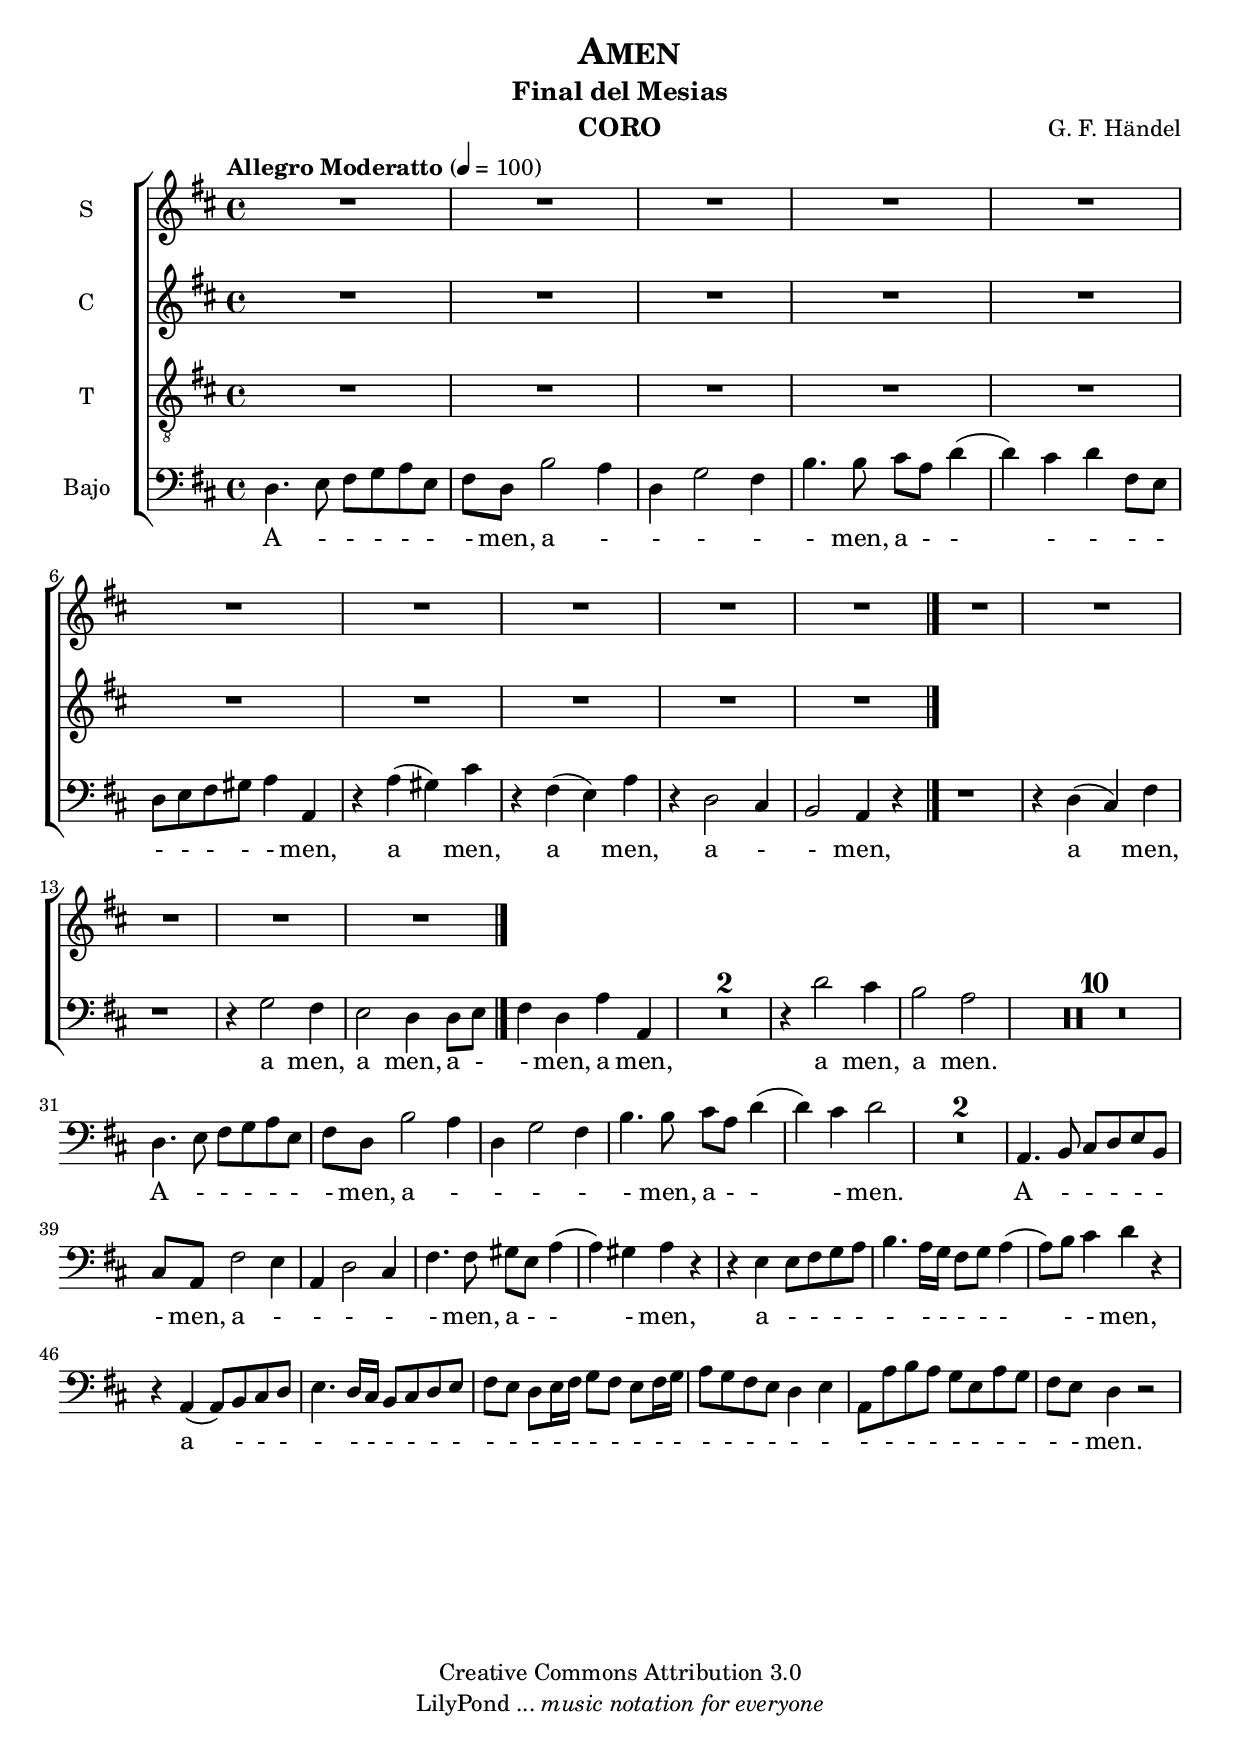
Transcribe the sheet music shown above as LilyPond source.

% Created on Mon Aug 29 16:03:40 CST 2011
% by serach.sam@

\version "2.19.49"

\header {
	title = \markup { \center-align { " " \caps "Amen" } }
        subtitle = "Final del Mesias"
	instrument = \markup { \smallCaps "CORO" }
	composer =  \markup { \center-column { "G. F. Händel" } }
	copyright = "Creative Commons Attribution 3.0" 
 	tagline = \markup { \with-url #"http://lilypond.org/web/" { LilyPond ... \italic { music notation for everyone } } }
 	breakbefore = ##t
}
	
soprano = \relative c'' {
		\key d \major
		\set Score.skipBars = ##t
		\dynamicUp
				
		R1*15
		\bar "|."
}
textos = \lyricmode {
	A men, a men
}

alto = \relative c' {
		\key d \major
		\set Score.skipBars = ##t
		\dynamicUp
				
		R1*10 
		\bar "|."
}
textoc = \lyricmode {
	A le lu ya, a le lu ya, a le lu ya, a le lu ya, a le lu ya, a le lu ya,
}

tenor = \relative c' {
		\key d \major
		\set Score.skipBars = ##t
		\dynamicUp
				
		R1*5
}
textot = \lyricmode {
	A le lu ya, a le lu ya, a le lu ya, a le lu ya, a le lu ya, a le lu ya,
}

bajo = \relative c {
  \tempo "Allegro Moderatto" 4 = 100
		\key d \major
		\set Score.skipBars = ##t
		\dynamicUp
				
		d4. e8 fis g a e | fis8 d b'2 a4 | d,4 g2 fis4 | b4. b8 cis a d4( | d4) cis d fis,8 e | d8 e fis gis a4 a, | r4 a'( gis) cis | r4 fis,( e) a | r4 d,2 cis4 | b2 a4 r4 | % primer sistema
		r1 | r4 d( cis) fis | r1 | r4 g2 fis4 | e2 d4 d8 e | fis4 d a' a, | R1*2 | r4 d'2 cis4 | b2 a | % segundo sistema
		R1*10 | %tercer sistema
		d,4. e8 fis g a e | fis8 d b'2 a4 | d,4 g2 fis4 | b4. b8 cis a d4( | d4) cis d2 | R1*2 | a,4. b8 cis d e b | cis8 a fis'2 e4 | % cuarto sistema
		a,4 d2 cis4 | fis4. fis8 gis e a4( | a4) gis a r | r4 e e8 fis g a | b4. a16 g fis8 g a4( | a8) b cis4 d r | r4 a,( a8) b cis d | e4. d16 cis b8 cis d e | % quinto sistema
		fis8 e d e16 fis g8 fis e fis16 g | a8 g fis e d4 e | a,8 a' b a g e a g | fis e d4 r2 |
}
textob = \lyricmode {
	A - - - - - - men, a - - - - - men, a - - - - - - - - - - - men, a men, a men, a - - men,
	a men, a men, a men, a - - men, a men, a men, a men.
	A - - - - - - men, a - - - - - men, a - - - men. A - - - - - - men, a 
	- - - - - men, a - - - men, a - - - - - - - - - - - - men, a
	 - - - - - - - - - - - - - - - - - - - - - - - - - - - - - - - - - - - - men.
}

\score{
	<<
		\new ChoirStaff = "ChoirStaff_choir" <<

			\new Staff = "soprano" << \set Staff.instrumentName = "S" \set Staff.midiInstrument = "choir aahs" 
				\new Voice = "soprano" << \soprano >>
			>>
			\new Lyrics \lyricsto "soprano" \textos

			\new Staff = "alto" << \set Staff.instrumentName = "C" \set Staff.midiInstrument = "choir aahs" 
				\new Voice = "alto" << \alto >>
			>>
			\new Lyrics \lyricsto "alto" \textoc

			\new Staff = "tenor" << \set Staff.instrumentName = "T" \set Staff.midiInstrument = "choir aahs" 
				\new Voice = "tenor" << \clef "G_8" \tenor >>
			>>
			\new Lyrics \lyricsto "tenor" \textot

			\new Staff = "bajo" << 
			  \set Staff.instrumentName = "Bajo" 
			  %\set Staff.midiInstrument = "choir aahs" 
			  \new Voice = "bajo" << \clef bass \bajo >>
			>>
			\new Lyrics \lyricsto "bajo" \textob

		>>
	>>

	\midi {
	}

	\layout {
	}
}

\paper {
	#( set-default-paper-size "letter" )
	%system-system-spacing = #'((basic-distance . 0.1) (padding . 0))
	%ragged-last-bottom = ##f
	%ragged-bottom = ##f
}

%{
convert-ly (GNU LilyPond) 2.19.49  convert-ly: Procesando «»...
Aplicando la conversión: 2.15.7, 2.15.9, 2.15.10, 2.15.16, 2.15.17,
2.15.18, 2.15.19, 2.15.20, 2.15.25, 2.15.32, 2.15.39, 2.15.40,
2.15.42, 2.15.43, 2.16.0, 2.17.0, 2.17.4, 2.17.5, 2.17.6, 2.17.11,
2.17.14, 2.17.15, 2.17.18, 2.17.19, 2.17.20, 2.17.25, 2.17.27,
2.17.29, 2.17.97, 2.18.0, 2.19.2, 2.19.7, 2.19.11, 2.19.16, 2.19.22,
2.19.24, 2.19.28, 2.19.29, 2.19.32, 2.19.40, 2.19.46, 2.19.49
%}
